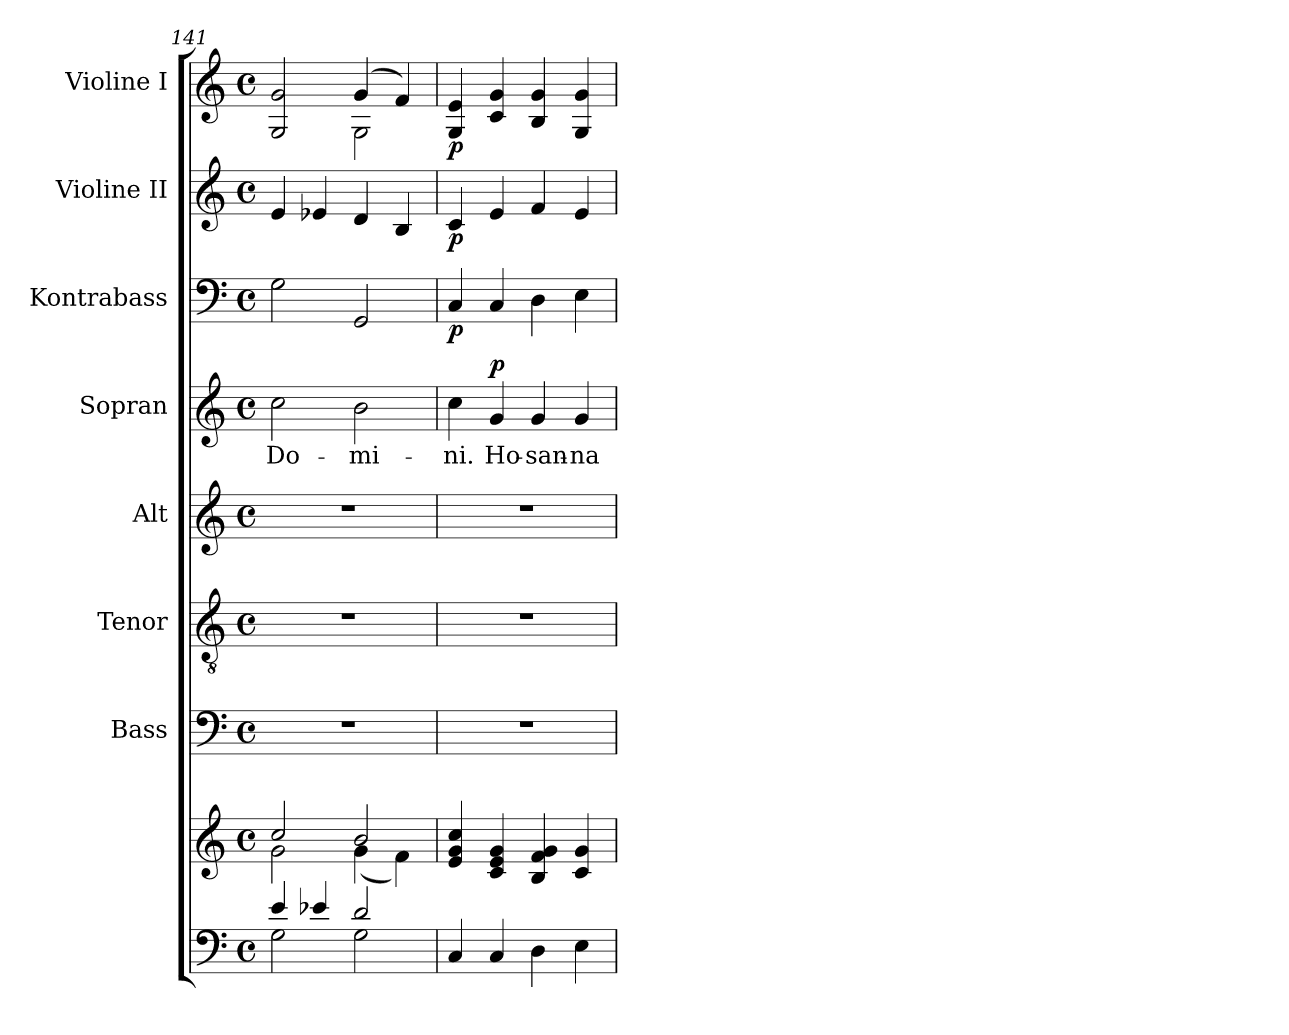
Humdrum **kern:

**kern	**kern	**kern	**kern	**kern	**kern	**text	**dynam	**kern	**dynam	**kern	**dynam	**kern	**dynam
*part8	*part8	*part7	*part6	*part5	*part4	*part4	*part4	*part3	*part3	*part2	*part2	*part1	*part1
*staff9	*staff8	*staff7	*staff6	*staff5	*staff4	*staff4	*staff4	*staff3	*staff3	*staff2	*staff2	*staff1	*staff1
*	*	*I"Bass	*I"Tenor	*I"Alt	*I"Sopran	*	*	*I"Kontrabass	*	*I"Violine II	*	*I"Violine I	*
*	*	*I'B.	*I'T.	*I'A.	*I'S.	*	*	*I'Kb.	*	*I'Vl. II	*	*I'Vl. I	*
!!LO:PB:g=z
*clefF4	*clefG2	*clefF4	*clefGv2	*clefG2	*clefG2	*	*	*clefF4	*	*clefG2	*	*clefG2	*
*	*	*	*	*	*	*	*	*ITrd7c12	*	*	*	*	*
*k[]	*k[]	*k[]	*k[]	*k[]	*k[]	*	*	*k[]	*	*k[]	*	*k[]	*
*C:	*C:	*C:	*C:	*C:	*C:	*	*	*C:	*	*C:	*	*C:	*
*M4/4	*M4/4	*M4/4	*M4/4	*M4/4	*M4/4	*	*	*M4/4	*	*M4/4	*	*M4/4	*
*met(c)	*met(c)	*met(c)	*met(c)	*met(c)	*met(c)	*	*	*met(c)	*	*met(c)	*	*met(c)	*
=141	=141	=141	=141	=141	=141	=141	=141	=141	=141	=141	=141	=141	=141
*^	*^	*	*	*	*	*	*	*	*	*	*	*	*
!	!	!	!	!	!	!	!	!LO:LY:b	!	!	!	!	!	!	!
*	*	*	*	*	*	*	*	*	*	*	*	*	*	*^	*
4e/	2G\	2cc/	2g\	1r	1r	1r	2cc\	Do-	.	2GG\	.	4e/	.	2G/ 2g/	2ryy	.
4e-X/	.	.	.	.	.	.	.	.	.	.	.	4e-X/	.	.	.	.
!	!	!	!	!	!	!	!	!LO:LY:b	!	!	!	!	!	!	!	!
2d/	2G\	2b/	(<4g\	.	.	.	2b\	-mi-	.	2GGG/	.	4d/	.	(4g/	2G\	.
.	.	.	4f\)	.	.	.	.	.	.	.	.	4B/	.	4f/)	.	.
*v	*v	*	*	*	*	*	*	*	*	*	*	*	*	*v	*v	*
=142	=142	=142	=142	=142	=142	=142	=142	=142	=142	=142	=142	=142	=142	=142
!	!	!	!	!	!	!	!LO:LY:b	!	!	!LO:DY:b	!	!LO:DY:b	!	!LO:DY:b
*	*v	*v	*	*	*	*	*	*	*	*	*	*	*	*
4C/	4e/ 4g/ 4cc/	1r	1r	1r	4cc\	-ni.	.	4CC/	p	4c/	p	4G/ 4e/	p
!	!	!	!	!	!	!LO:LY:b	!LO:DY:a	!	!	!	!	!	!
4C/	4c/ 4e/ 4g/	.	.	.	4g/	Ho-	p	4CC/	.	4e/	.	4c/ 4g/	.
!	!	!	!	!	!	!LO:LY:b	!	!	!	!	!	!	!
4D\	4B/ 4f/ 4g/	.	.	.	4g/	-san-	.	4DD\	.	4f/	.	4B/ 4g/	.
!	!	!	!	!	!	!LO:LY:b	!	!	!	!	!	!	!
4E\	4c/ 4g/	.	.	.	4g/	-na	.	4EE\	.	4e/	.	4G/ 4g/	.
=	=	=	=	=	=	=	=	=	=	=	=	=	=
*-	*-	*-	*-	*-	*-	*-	*-	*-	*-	*-	*-	*-	*-
